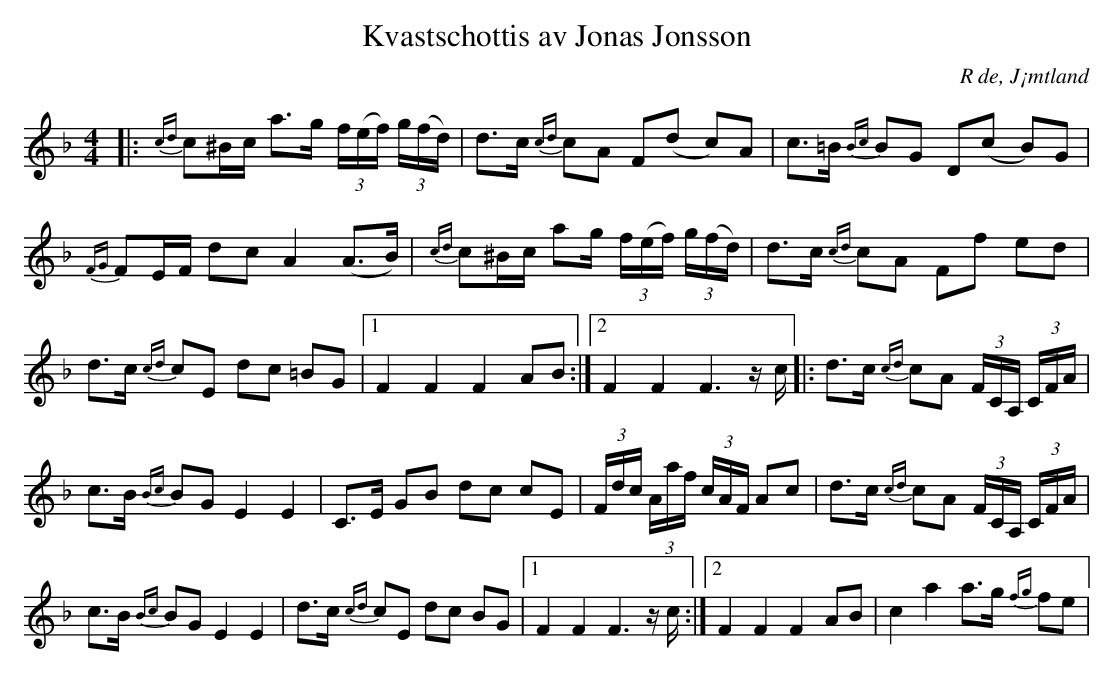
X:1
T:Kvastschottis av Jonas Jonsson
O:R de, J¡mtland
M:4/4
L:1/16
K:F
|: {cd}c2^Bc a2>g2 (3f(ef) (3g(fd) | d2>c2 {cd}c2A2 F2(d2- c2)A2 | c2>=B2 {Bc}B2G2 D2(c2- B2)G2 | {FG}F2EF d2c2 A4 (A2>B2) | {cd}c2^Bc a2g (3f(ef) (3g(fd) | d2>c2 {cd}c2A2 F2f2 e2d2 | d2>c2 {cd}c2E2 d2c2 =B2G2 |1 F4 F4 F4 A2B2 :|2 F4 F4 F4> z2c ]|: d2>c2 {cd}c2A2 (3FCA, (3CFA | c2>B2 {Bc}B2G2 E4 E4 | C2>E2 G2B2 d2c2 c2E2 | (3Fdc (3Aaf (3cAF A2c2 | d2>c2 {cd}c2A2 (3FCA, (3CFA | c2>B2 {Bc}B2G2 E4 E4 | d2>c2 {cd}c2E2 d2c2 B2G2 |1 F4 F4 F4> z2c :|2 F4 F4 F4 A2B2 | c4 a4 a2>g2 {fg}f2e2 |
